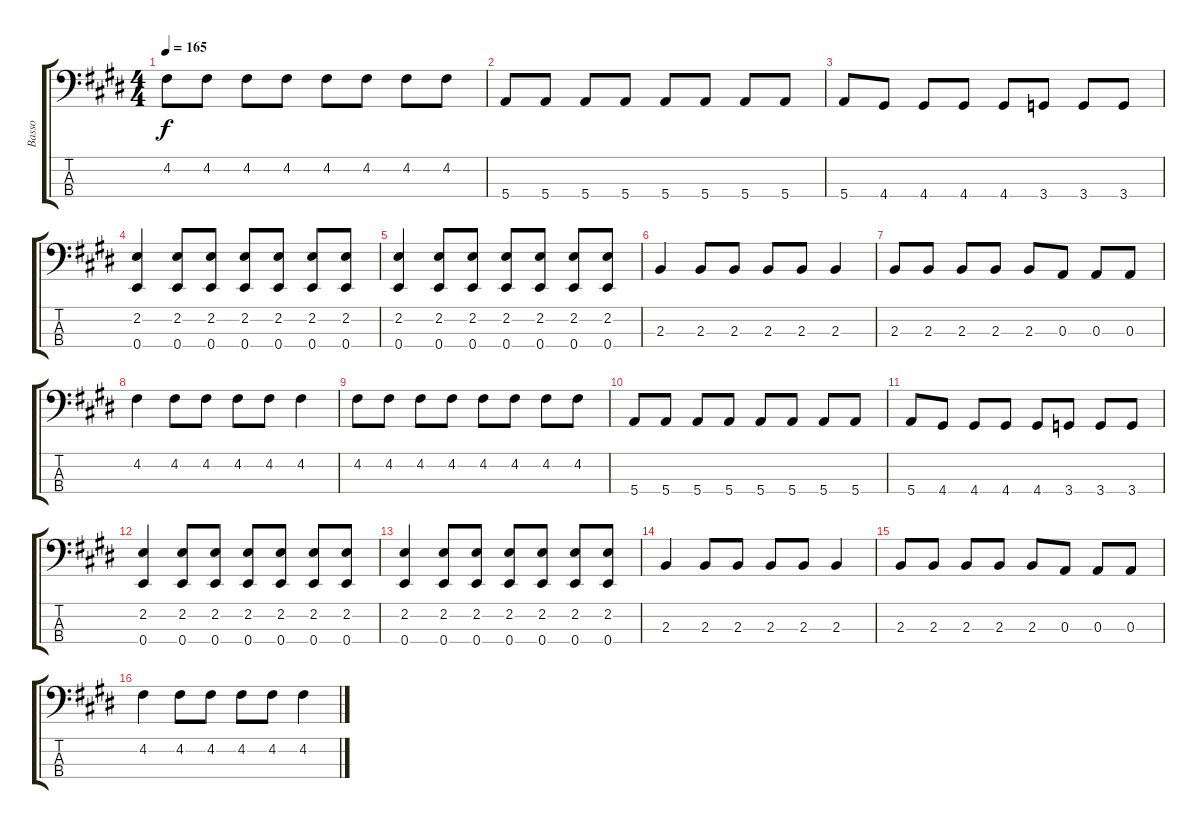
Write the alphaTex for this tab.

\track ("Basso" "Basso") {instrument electricbassfinger}
\staff {score tabs}
\tuning (G2 D2 A1 E1) {hide}
\ts (4 4)
\tempo 165
\clef f4
\ks e
4.2.8{dy f} 4.2.8 4.2.8 4.2.8 4.2.8 4.2.8 4.2.8 4.2.8 |
5.4.8 5.4.8 5.4.8 5.4.8 5.4.8 5.4.8 5.4.8 5.4.8 |
5.4.8 4.4.8 4.4.8 4.4.8 4.4.8 3.4.8 3.4.8 3.4.8 |
(2.2 0.4).4 (2.2 0.4).8 (2.2 0.4).8 (2.2 0.4).8 (2.2 0.4).8 (2.2 0.4).8 (2.2 0.4).8 |
(2.2 0.4).4 (2.2 0.4).8 (2.2 0.4).8 (2.2 0.4).8 (2.2 0.4).8 (2.2 0.4).8 (2.2 0.4).8 |
2.3.4 2.3.8 2.3.8 2.3.8 2.3.8 2.3.4 |
2.3.8 2.3.8 2.3.8 2.3.8 2.3.8 0.3.8 0.3.8 0.3.8 |
4.2.4 4.2.8 4.2.8 4.2.8 4.2.8 4.2.4 |
4.2.8 4.2.8 4.2.8 4.2.8 4.2.8 4.2.8 4.2.8 4.2.8 |
5.4.8 5.4.8 5.4.8 5.4.8 5.4.8 5.4.8 5.4.8 5.4.8 |
5.4.8 4.4.8 4.4.8 4.4.8 4.4.8 3.4.8 3.4.8 3.4.8 |
(2.2 0.4).4 (2.2 0.4).8 (2.2 0.4).8 (2.2 0.4).8 (2.2 0.4).8 (2.2 0.4).8 (2.2 0.4).8 |
(2.2 0.4).4 (2.2 0.4).8 (2.2 0.4).8 (2.2 0.4).8 (2.2 0.4).8 (2.2 0.4).8 (2.2 0.4).8 |
2.3.4 2.3.8 2.3.8 2.3.8 2.3.8 2.3.4 |
2.3.8 2.3.8 2.3.8 2.3.8 2.3.8 0.3.8 0.3.8 0.3.8 |
4.2.4 4.2.8 4.2.8 4.2.8 4.2.8 4.2.4
